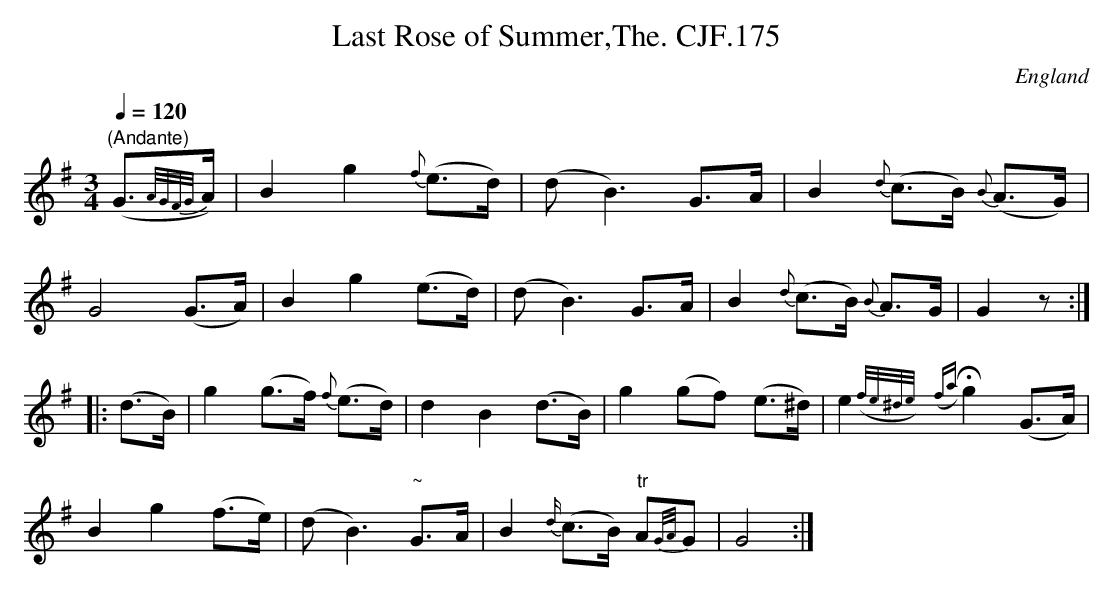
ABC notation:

X:1
T:Last Rose of Summer,The. CJF.175
O:England
M:3/4
L:1/8
Q:1/4=120
K:G major
"(Andante)"(G3/2{A/G/F/G/}A/)|B2g2{f}(e>d)|\
(dB3)G>A|B2{d}(c>B) {B}(A>G)|!
G4(G>A)|B2g2(e>d)|(dB3)G>A|B2{d}(c>B) {B}A>G|G2z:|!
|:(d>B)|g2(g>f) {f}(e>d)|d2B2(d>B)|g2(gf) (e>^d)|\
e2( {f/e/^d/e/)}  ({fa)}Hg2(G>A)|!
B2g2(f>e)|(dB3)"~"G>A|B2{d/}(c>B) "tr"A{G/A/}G|G4:|
